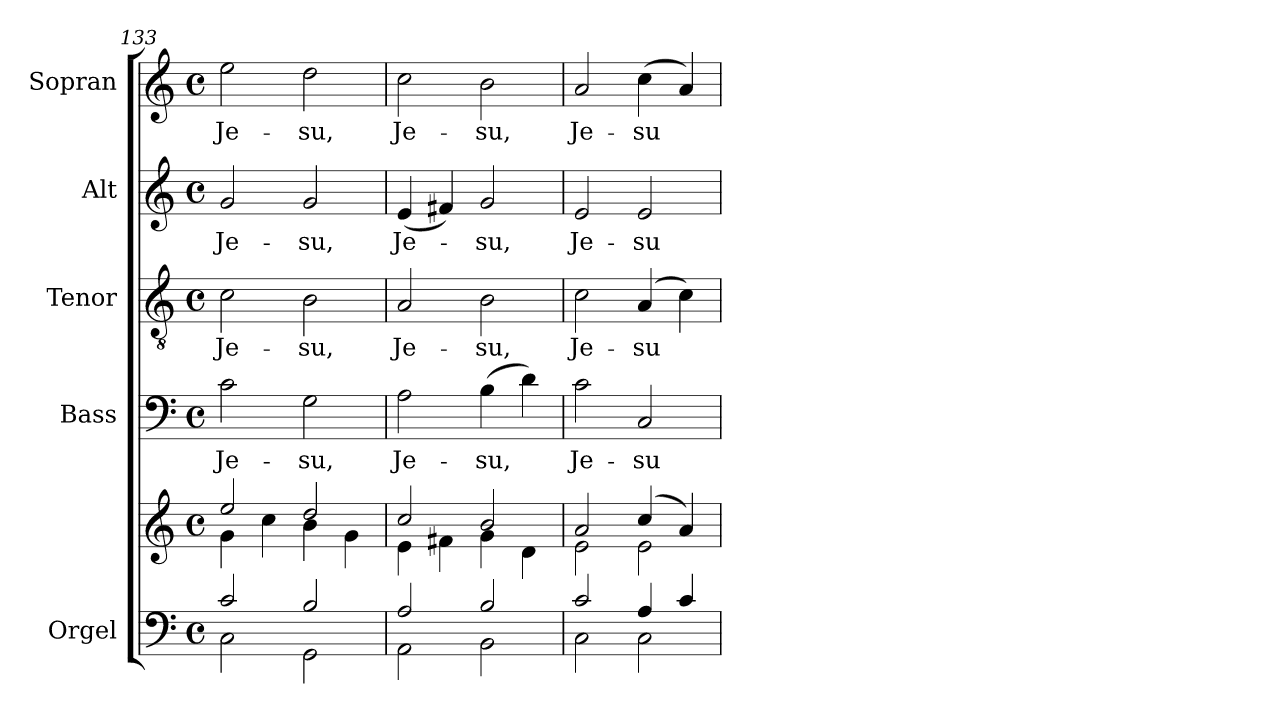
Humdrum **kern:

**kern	**kern	**kern	**text	**kern	**text	**kern	**text	**kern	**text
*part5	*part5	*part4	*part4	*part3	*part3	*part2	*part2	*part1	*part1
*staff6	*staff5	*staff4	*staff4	*staff3	*staff3	*staff2	*staff2	*staff1	*staff1
*I"Orgel	*	*I"Bass	*	*I"Tenor	*	*I"Alt	*	*I"Sopran	*
*I'Org.	*	*I'B.	*	*I'T.	*	*I'A.	*	*I'S.	*
*clefF4	*clefG2	*clefF4	*	*clefGv2	*	*clefG2	*	*clefG2	*
*k[]	*k[]	*k[]	*	*k[]	*	*k[]	*	*k[]	*
*C:	*C:	*C:	*	*C:	*	*C:	*	*C:	*
*M4/4	*M4/4	*M4/4	*	*M4/4	*	*M4/4	*	*M4/4	*
*met(c)	*met(c)	*met(c)	*	*met(c)	*	*met(c)	*	*met(c)	*
=133	=133	=133	=133	=133	=133	=133	=133	=133	=133
*^	*^	*	*	*	*	*	*	*	*
!	!	!	!	!	!LO:LY:b	!	!LO:LY:b	!	!LO:LY:b	!	!LO:LY:b
2c/	2C\	2ee/	4g\	2c\	Je-	2c\	Je-	2g/	Je-	2ee\	Je-
.	.	.	4cc\	.	.	.	.	.	.	.	.
!	!	!	!	!	!LO:LY:b	!	!LO:LY:b	!	!LO:LY:b	!	!LO:LY:b
2B/	2GG\	2dd/	4b\	2G\	-su,	2B\	-su,	2g/	-su,	2dd\	-su,
.	.	.	4g\	.	.	.	.	.	.	.	.
=134	=134	=134	=134	=134	=134	=134	=134	=134	=134	=134	=134
!	!	!	!	!	!LO:LY:b	!	!LO:LY:b	!	!LO:LY:b	!	!LO:LY:b
2A/	2AA\	2cc/	4e\	2A\	Je-	2A/	Je-	(<4e/	Je-	2cc\	Je-
.	.	.	4f#X\	.	.	.	.	4f#X/)	.	.	.
!	!	!	!	!	!LO:LY:b	!	!LO:LY:b	!	!LO:LY:b	!	!LO:LY:b
2B/	2BB\	2b/	4g\	(>4B\	-su,	2B\	-su,	2g/	-su,	2b\	-su,
.	.	.	4d\	4d\)	.	.	.	.	.	.	.
=135	=135	=135	=135	=135	=135	=135	=135	=135	=135	=135	=135
!	!	!	!	!	!LO:LY:b	!	!LO:LY:b	!	!LO:LY:b	!	!LO:LY:b
2c/	2C\	2a/	2e\	2c\	Je-	2c\	Je-	2e/	Je-	2a/	Je-
!	!	!	!	!	!LO:LY:b	!	!LO:LY:b	!	!LO:LY:b	!	!LO:LY:b
4A/	2C\	(4cc/	2e\	2C/	-su	(4A/	-su	2e/	-su	(>4cc\	-su
4c/	.	4a/)	.	.	.	4c\)	.	.	.	4a/)	.
*v	*v	*	*	*	*	*	*	*	*	*	*
*	*v	*v	*	*	*	*	*	*	*	*
=	=	=	=	=	=	=	=	=	=
*-	*-	*-	*-	*-	*-	*-	*-	*-	*-
